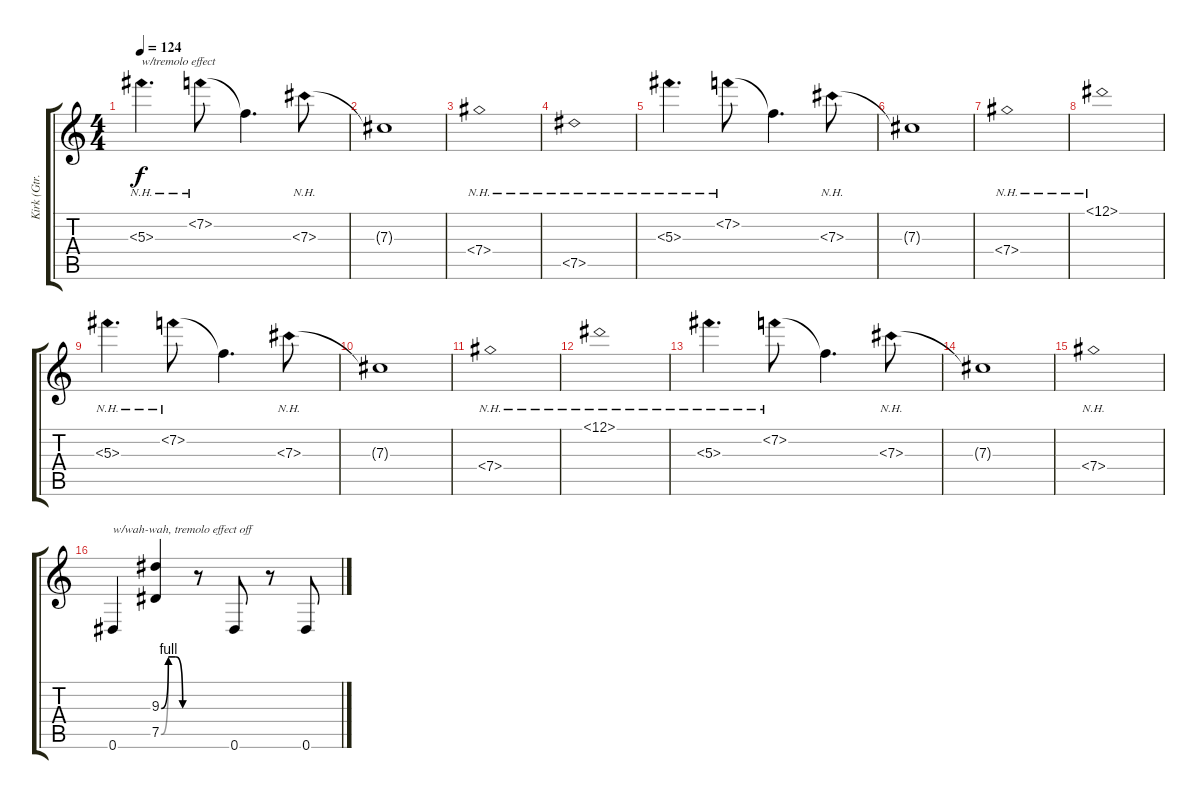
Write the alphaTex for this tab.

\track ("Kirk (Gtr.1)" "Kirk (Gtr.") {instrument distortionguitar}
\staff {score tabs}
\tuning (Eb4 Bb3 Gb3 Db3 Ab2 Eb2) {hide}
\ts (4 4)
\tempo 124
\clef g2
\ks c
5.3{nh}.4{d txt "w/tremolo effect" dy f volume 15 instrument trumpet} 7.2{nh}.8 7.2{t}.4{d} 7.3{nh}.8 |
7.3{t}.1 |
7.4{nh}.1 |
7.5{nh}.1 |
5.3{nh}.4{d} 7.2{nh}.8 7.2{t}.4{d} 7.3{nh}.8 |
7.3{t}.1 |
7.4{nh}.1 |
12.1{nh}.1 |
5.3{nh}.4{d} 7.2{nh}.8 7.2{t}.4{d} 7.3{nh}.8 |
7.3{t}.1 |
7.4{nh}.1 |
12.1{nh}.1 |
5.3{nh}.4{d} 7.2{nh}.8 7.2{t}.4{d} 7.3{nh}.8 |
7.3{t}.1 |
7.4{nh}.1 |
0.6.4{txt "w/wah-wah, tremolo effect off" volume 16 instrument altosax} (9.3{be (custom 0 0 15 4 30 4 45 0 60 0)} 7.5{be (custom 0 0 15 4 30 4 45 0 60 0)}).4 r.8 0.6.8 r.8 0.6.8
